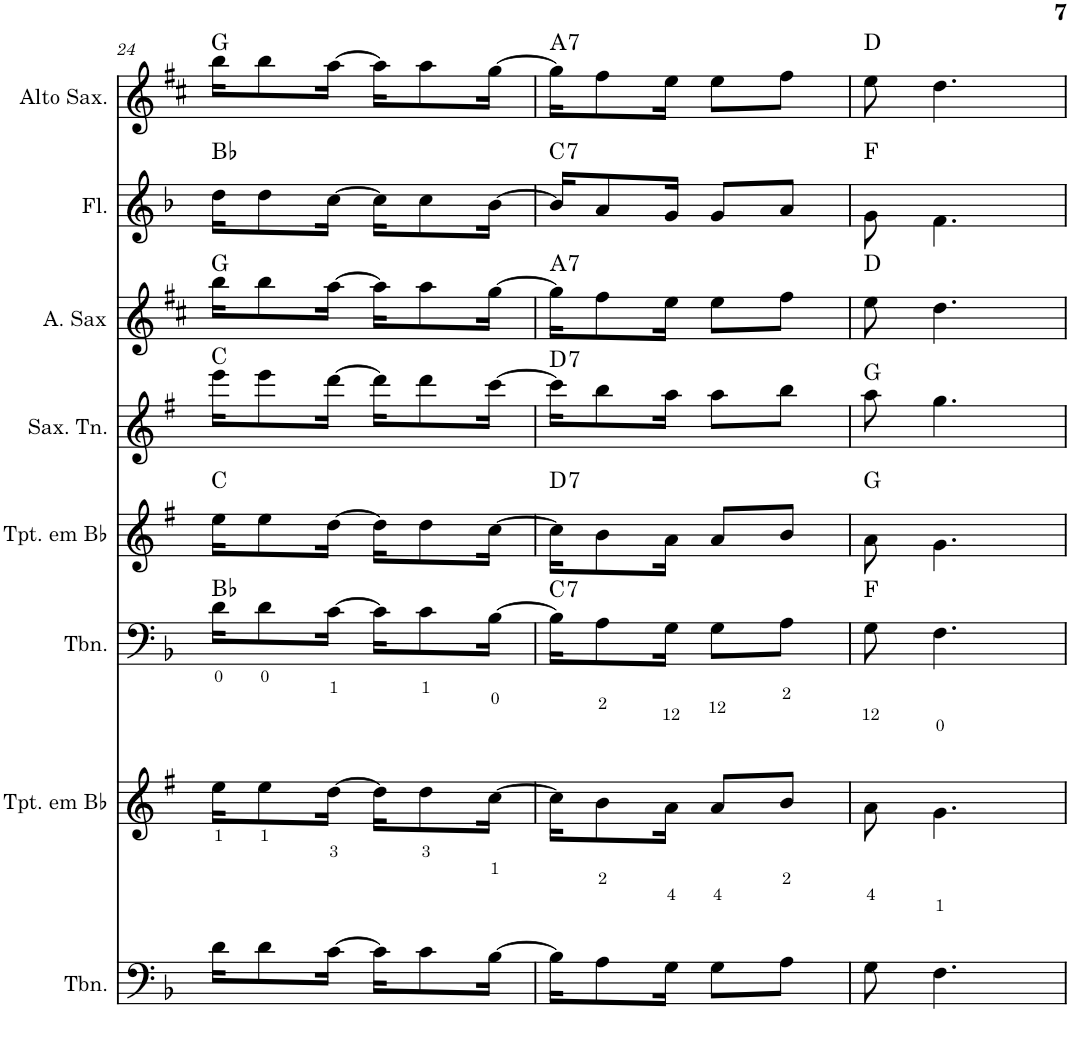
**kern	**kern	**kern	**harte	**kern	**harte	**kern	**harte	**kern	**kern	**harte	**kern	**harte
*part8	*part7	*part6	*part6	*part5	*part5	*part4	*part4	*part3	*part2	*part2	*part1	*part1
*staff8	*staff7	*staff6	*	*staff5	*	*staff4	*	*staff3	*staff2	*	*staff1	*
*I"Trombone	*I"Trompete em Bb	*I"Trombone	*	*I"Trompete em Bb	*	*I"Saxofone Tenor	*	*I"Saxofone Alto	*I"Flauta Transversal	*	*I"Saxofone Alto	*
*I'Tbn.	*I'Tpt. em Bb	*I'Tbn.	*	*I'Tpt. em Bb	*	*I'Sax. Tn.	*	*	*I'Fl.	*	*	*
!!LO:PB:g=z
*clefF4	*clefG2	*clefF4	*	*clefG2	*	*clefG2	*	*clefG2	*clefG2	*	*clefG2	*
*	*Trd1c2	*	*	*Trd1c2	*	*Trd8c14	*	*Trd5c9	*	*	*Trd5c9	*
*k[b-]	*k[f#]	*k[b-]	*	*k[f#]	*	*k[f#]	*	*k[f#c#]	*k[b-]	*	*k[f#c#]	*
*F:	*G:	*F:	*	*G:	*	*G:	*	*D:	*F:	*	*D:	*
*M2/4	*M2/4	*M2/4	*	*M2/4	*	*M2/4	*	*M2/4	*M2/4	*	*M2/4	*
=24	=24	=24	=24	=24	=24	=24	=24	=24	=24	=24	=24	=24
16d\KL	16ee\KL	16d\KL	Bb:maj	16ee\KL	C:maj	16eee\KL	C:maj	16bb\KL	16dd\KL	Bb:maj	16bb\KL	G:maj
8d\	8ee\	8d\	.	8ee\	.	8eee\	.	8bb\	8dd\	.	8bb\	.
[16c\Jk	[16dd\Jk	[16c\Jk	.	[16dd\Jk	.	[16ddd\Jk	.	[16aa\Jk	[16cc\Jk	.	[16aa\Jk	.
16c\KL]	16dd\KL]	16c\KL]	.	16dd\KL]	.	16ddd\KL]	.	16aa\KL]	16cc\KL]	.	16aa\KL]	.
8c\	8dd\	8c\	.	8dd\	.	8ddd\	.	8aa\	8cc\	.	8aa\	.
[16B-\Jk	[16cc\Jk	[16B-\Jk	.	[16cc\Jk	.	[16ccc\Jk	.	[16gg\Jk	[16b-\Jk	.	[16gg\Jk	.
=25	=25	=25	=25	=25	=25	=25	=25	=25	=25	=25	=25	=25
!	!	!	!LO:H:kt=7	!	!LO:H:kt=7	!	!LO:H:kt=7	!	!	!LO:H:kt=7	!	!LO:H:kt=7
16B-\KL]	16cc\KL]	16B-\KL]	C:7	16cc\KL]	D:7	16ccc\KL]	D:7	16gg\KL]	16b-/KL]	C:7	16gg\KL]	A:7
8A\	8b\	8A\	.	8b\	.	8bb\	.	8ff#\	8a/	.	8ff#\	.
16G\Jk	16a\Jk	16G\Jk	.	16a\Jk	.	16aa\Jk	.	16ee\Jk	16g/Jk	.	16ee\Jk	.
8G\L	8a/L	8G\L	.	8a/L	.	8aa\L	.	8ee\L	8g/L	.	8ee\L	.
8A\J	8b/J	8A\J	.	8b/J	.	8bb\J	.	8ff#\J	8a/J	.	8ff#\J	.
=26	=26	=26	=26	=26	=26	=26	=26	=26	=26	=26	=26	=26
8G\	8a\	8G\	F:maj	8a\	G:maj	8aa\	G:maj	8ee\	8g\	F:maj	8ee\	D:maj
4.F\	4.g\	4.F\	.	4.g\	.	4.gg\	.	4.dd\	4.f\	.	4.dd\	.
=	=	=	=	=	=	=	=	=	=	=	=	=
*-	*-	*-	*-	*-	*-	*-	*-	*-	*-	*-	*-	*-
